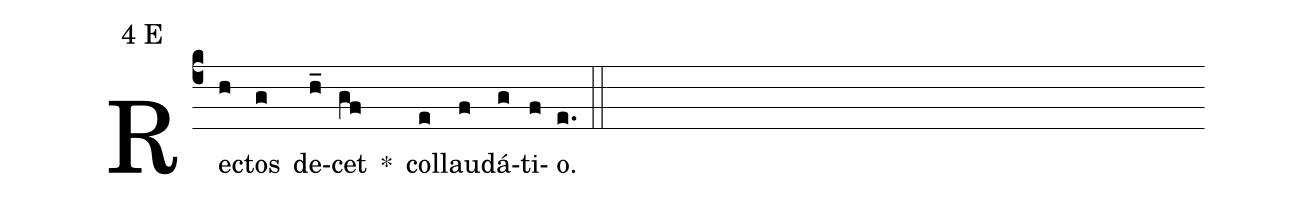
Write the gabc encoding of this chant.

mode:4 E;
%%
(c4) Rec(h)tos(g) de(h_)cet(gf) *() col(e)lau(f)dá(g)ti(f)o.(e.) (::)
